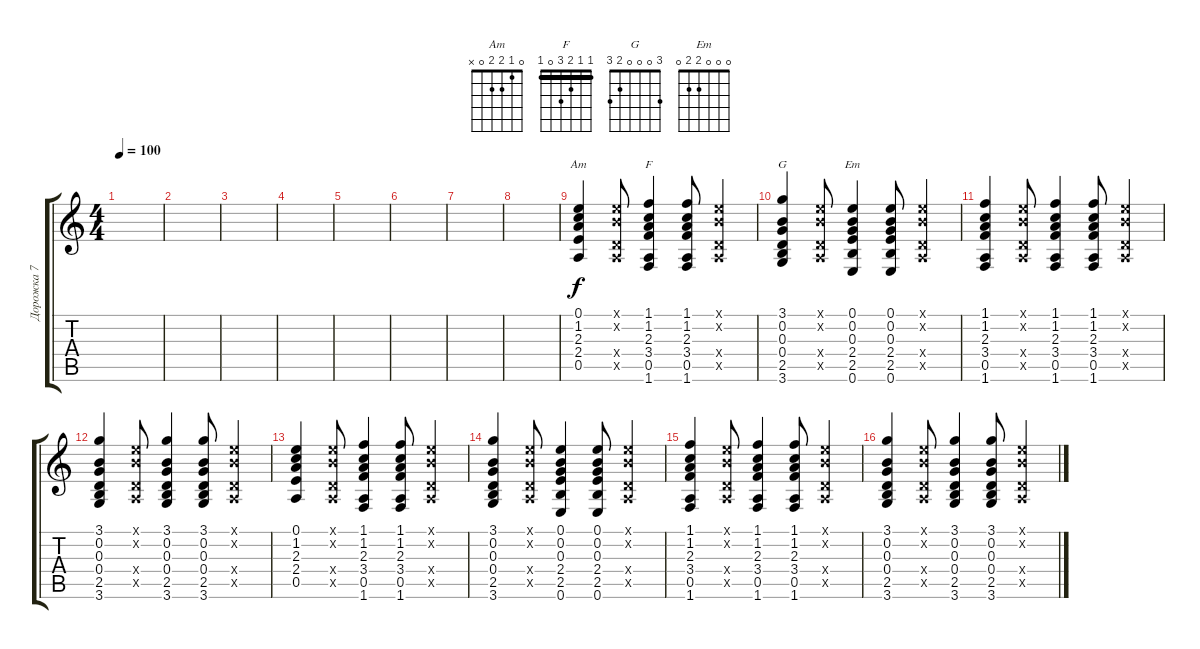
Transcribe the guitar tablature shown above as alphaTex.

\track ("Дорожка 7" "Дорожка 7") {instrument acousticguitarsteel}
\staff {score tabs}
\tuning (E4 B3 G3 D3 A2 E2) {hide}
\chord ("Am" 0 1 2 2 0 x)
\chord ("F" 1 1 2 3 0 1) {barre 1}
\chord ("G" 3 0 0 0 2 3)
\chord ("Em" 0 0 0 2 2 0)
\ts (4 4)
\tempo 100
\clef g2
\ks c
|
|
|
|
|
|
|
|
(0.1 1.2 2.3 2.4 0.5).4{ch "Am"} (0.1{x} 0.2{x} 0.4{x} 0.5{x}).8 (1.1 1.2 2.3 3.4 0.5 1.6).4{ch "F"} (1.1 1.2 2.3 3.4 0.5 1.6).8 (0.1{x} 0.2{x} 0.4{x} 0.5{x}).4 |
(3.1 0.2 0.3 0.4 2.5 3.6).4{ch "G"} (0.1{x} 0.2{x} 0.4{x} 0.5{x}).8 (0.1 0.2 0.3 2.4 2.5 0.6).4{ch "Em"} (0.1 0.2 0.3 2.4 2.5 0.6).8 (0.1{x} 0.2{x} 0.4{x} 0.5{x}).4 |
(1.1 1.2 2.3 3.4 0.5 1.6).4 (0.1{x} 0.2{x} 0.4{x} 0.5{x}).8 (1.1 1.2 2.3 3.4 0.5 1.6).4 (1.1 1.2 2.3 3.4 0.5 1.6).8 (0.1{x} 0.2{x} 0.4{x} 0.5{x}).4 |
(3.1 0.2 0.3 0.4 2.5 3.6).4 (0.1{x} 0.2{x} 0.4{x} 0.5{x}).8 (3.1 0.2 0.3 0.4 2.5 3.6).4 (3.1 0.2 0.3 0.4 2.5 3.6).8 (0.1{x} 0.2{x} 0.4{x} 0.5{x}).4 |
(0.1 1.2 2.3 2.4 0.5).4 (0.1{x} 0.2{x} 0.4{x} 0.5{x}).8 (1.1 1.2 2.3 3.4 0.5 1.6).4 (1.1 1.2 2.3 3.4 0.5 1.6).8 (0.1{x} 0.2{x} 0.4{x} 0.5{x}).4 |
(3.1 0.2 0.3 0.4 2.5 3.6).4 (0.1{x} 0.2{x} 0.4{x} 0.5{x}).8 (0.1 0.2 0.3 2.4 2.5 0.6).4 (0.1 0.2 0.3 2.4 2.5 0.6).8 (0.1{x} 0.2{x} 0.4{x} 0.5{x}).4 |
(1.1 1.2 2.3 3.4 0.5 1.6).4 (0.1{x} 0.2{x} 0.4{x} 0.5{x}).8 (1.1 1.2 2.3 3.4 0.5 1.6).4 (1.1 1.2 2.3 3.4 0.5 1.6).8 (0.1{x} 0.2{x} 0.4{x} 0.5{x}).4 |
(3.1 0.2 0.3 0.4 2.5 3.6).4 (0.1{x} 0.2{x} 0.4{x} 0.5{x}).8 (3.1 0.2 0.3 0.4 2.5 3.6).4 (3.1 0.2 0.3 0.4 2.5 3.6).8 (0.1{x} 0.2{x} 0.4{x} 0.5{x}).4
